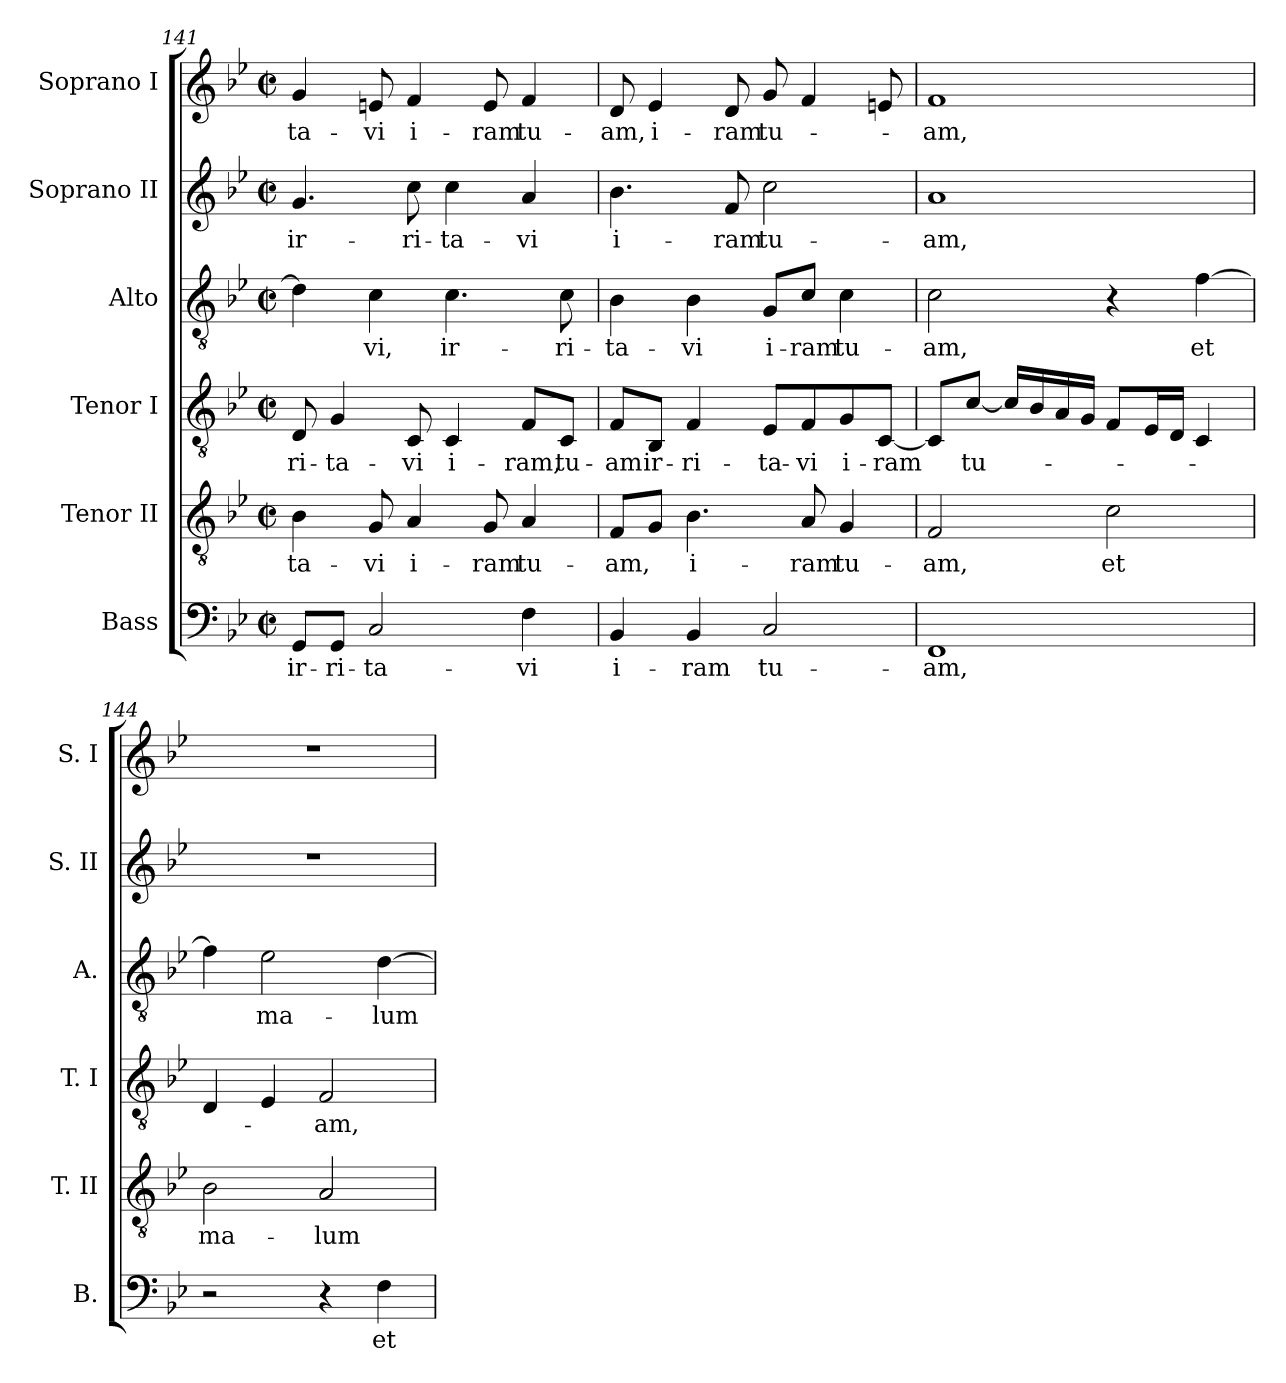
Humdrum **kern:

**kern	**text	**kern	**text	**kern	**text	**kern	**text	**kern	**text	**kern	**text
*part6	*part6	*part5	*part5	*part4	*part4	*part3	*part3	*part2	*part2	*part1	*part1
*staff6	*staff6	*staff5	*staff5	*staff4	*staff4	*staff3	*staff3	*staff2	*staff2	*staff1	*staff1
*I"Bass	*	*I"Tenor II	*	*I"Tenor I	*	*I"Alto	*	*I"Soprano II	*	*I"Soprano I	*
*I'B.	*	*I'T. II	*	*I'T. I	*	*I'A.	*	*I'S. II	*	*I'S. I	*
!!LO:LB:g=z
*clefF4	*	*clefGv2	*	*clefGv2	*	*clefGv2	*	*clefG2	*	*clefG2	*
*	*	*ITrd7c12	*	*ITrd7c12	*	*	*	*	*	*	*
*k[b-e-]	*	*k[b-e-]	*	*k[b-e-]	*	*k[b-e-]	*	*k[b-e-]	*	*k[b-e-]	*
*g:	*	*g:	*	*g:	*	*g:	*	*g:	*	*g:	*
*M2/2	*	*M2/2	*	*M2/2	*	*M2/2	*	*M2/2	*	*M2/2	*
*met(c|)	*	*met(c|)	*	*met(c|)	*	*met(c|)	*	*met(c|)	*	*met(c|)	*
=141	=141	=141	=141	=141	=141	=141	=141	=141	=141	=141	=141
!	!LO:LY:b:color=#000000	!	!	!	!	!	!	!	!	!	!
!	!	!	!LO:LY:b:color=#000000	!	!	!	!	!	!	!	!
!	!	!	!	!	!LO:LY:b:color=#000000	!	!	!	!	!	!
!	!	!	!	!	!	!	!	!	!LO:LY:b:color=#000000	!	!
!	!	!	!	!	!	!	!	!	!	!	!LO:LY:b:color=#000000
8GGi/L	ir-	4BB-i\	-ta-	8DDi/	-ri-	4di\]	.	4.gi/	ir-	4gi/	-ta-
!	!LO:LY:b:color=#000000	!	!	!	!	!	!	!	!	!	!
!	!	!	!	!	!LO:LY:b:color=#000000	!	!	!	!	!	!
8GGi/J	-ri-	.	.	4GGi/	-ta-	.	.	.	.	.	.
!	!LO:LY:b:color=#000000	!	!	!	!	!	!	!	!	!	!
!	!	!	!LO:LY:b:color=#000000	!	!	!	!	!	!	!	!
!	!	!	!	!	!	!	!LO:LY:b:color=#000000	!	!	!	!
!	!	!	!	!	!	!	!	!	!	!	!LO:LY:b:color=#000000
2Ci/	-ta-	8GGi/	-vi	.	.	4ci\	-vi,	.	.	8eni/	-vi
!	!	!	!LO:LY:b:color=#000000	!	!	!	!	!	!	!	!
!	!	!	!	!	!LO:LY:b:color=#000000	!	!	!	!	!	!
!	!	!	!	!	!	!	!	!	!LO:LY:b:color=#000000	!	!
!	!	!	!	!	!	!	!	!	!	!	!LO:LY:b:color=#000000
.	.	4AAi/	i-	8CCi/	-vi	.	.	8cci\	-ri-	4fi/	i-
!	!	!	!	!	!LO:LY:b:color=#000000	!	!	!	!	!	!
!	!	!	!	!	!	!	!LO:LY:b:color=#000000	!	!	!	!
!	!	!	!	!	!	!	!	!	!LO:LY:b:color=#000000	!	!
.	.	.	.	4CCi/	i-	4.ci\	ir-	4cci\	-ta-	.	.
!	!	!	!LO:LY:b:color=#000000	!	!	!	!	!	!	!	!
!	!	!	!	!	!	!	!	!	!	!	!LO:LY:b:color=#000000
.	.	8GGi/	-ram	.	.	.	.	.	.	8ei/	-ram
!	!LO:LY:b:color=#000000	!	!	!	!	!	!	!	!	!	!
!	!	!	!LO:LY:b:color=#000000	!	!	!	!	!	!	!	!
!	!	!	!	!	!LO:LY:b:color=#000000	!	!	!	!	!	!
!	!	!	!	!	!	!	!	!	!LO:LY:b:color=#000000	!	!
!	!	!	!	!	!	!	!	!	!	!	!LO:LY:b:color=#000000
4Fi\	-vi	4AAi/	tu-	8FFi/L	-ram,	.	.	4ai/	-vi	4fi/	tu-
!	!	!	!	!	!LO:LY:b:color=#000000	!	!	!	!	!	!
!	!	!	!	!	!	!	!LO:LY:b:color=#000000	!	!	!	!
.	.	.	.	8CCi/J	tu-	8ci\	-ri-	.	.	.	.
=142	=142	=142	=142	=142	=142	=142	=142	=142	=142	=142	=142
!	!LO:LY:b:color=#000000	!	!	!	!	!	!	!	!	!	!
!	!	!	!LO:LY:b:color=#000000	!	!	!	!	!	!	!	!
!	!	!	!	!	!LO:LY:b:color=#000000	!	!	!	!	!	!
!	!	!	!	!	!	!	!LO:LY:b:color=#000000	!	!	!	!
!	!	!	!	!	!	!	!	!	!LO:LY:b:color=#000000	!	!
!	!	!	!	!	!	!	!	!	!	!	!LO:LY:b:color=#000000
4BB-i/	i-	8FFi/L	-am,	8FFi/L	-am	4B-i\	-ta-	4.b-i\	i-	8di/	-am,
!	!	!	!	!	!LO:LY:b:color=#000000	!	!	!	!	!	!
!	!	!	!	!	!	!	!	!	!	!	!LO:LY:b:color=#000000
.	.	8GGi/J	.	8BBB-i/J	ir-	.	.	.	.	4e-i/	i-
!	!LO:LY:b:color=#000000	!	!	!	!	!	!	!	!	!	!
!	!	!	!LO:LY:b:color=#000000	!	!	!	!	!	!	!	!
!	!	!	!	!	!LO:LY:b:color=#000000	!	!	!	!	!	!
!	!	!	!	!	!	!	!LO:LY:b:color=#000000	!	!	!	!
4BB-i/	-ram	4.BB-i\	i-	4FFi/	-ri-	4B-i\	-vi	.	.	.	.
!	!	!	!	!	!	!	!	!	!LO:LY:b:color=#000000	!	!
!	!	!	!	!	!	!	!	!	!	!	!LO:LY:b:color=#000000
.	.	.	.	.	.	.	.	8fi/	-ram	8di/	-ram
!	!LO:LY:b:color=#000000	!	!	!	!	!	!	!	!	!	!
!	!	!	!	!	!LO:LY:b:color=#000000	!	!	!	!	!	!
!	!	!	!	!	!	!	!LO:LY:b:color=#000000	!	!	!	!
!	!	!	!	!	!	!	!	!	!LO:LY:b:color=#000000	!	!
!	!	!	!	!	!	!	!	!	!	!	!LO:LY:b:color=#000000
2Ci/	tu-	.	.	8EE-i/L	-ta-	8Gi/L	i-	2cci\	tu-	8gi/	tu-
!	!	!	!LO:LY:b:color=#000000	!	!	!	!	!	!	!	!
!	!	!	!	!	!LO:LY:b:color=#000000	!	!	!	!	!	!
!	!	!	!	!	!	!	!LO:LY:b:color=#000000	!	!	!	!
.	.	8AAi/	-ram	8FFi/	-vi	8ci/J	-ram	.	.	4fi/	.
!	!	!	!LO:LY:b:color=#000000	!	!	!	!	!	!	!	!
!	!	!	!	!	!LO:LY:b:color=#000000	!	!	!	!	!	!
!	!	!	!	!	!	!	!LO:LY:b:color=#000000	!	!	!	!
.	.	4GGi/	tu-	8GGi/	i-	4ci\	tu-	.	.	.	.
!	!	!	!	!	!LO:LY:b:color=#000000	!	!	!	!	!	!
.	.	.	.	[<8CCi/J	-ram	.	.	.	.	8eni/	.
=143	=143	=143	=143	=143	=143	=143	=143	=143	=143	=143	=143
!	!LO:LY:b:color=#000000	!	!	!	!	!	!	!	!	!	!
!	!	!	!LO:LY:b:color=#000000	!	!	!	!	!	!	!	!
!	!	!	!	!	!	!	!LO:LY:b:color=#000000	!	!	!	!
!	!	!	!	!	!	!	!	!	!LO:LY:b:color=#000000	!	!
!	!	!	!	!	!	!	!	!	!	!	!LO:LY:b:color=#000000
1FFi	-am,	2FFi/	-am,	8CCi/L]	.	2ci\	-am,	1ai	-am,	1fi	-am,
!	!	!	!	!	!LO:LY:b:color=#000000	!	!	!	!	!	!
.	.	.	.	[<8Ci/J	tu-	.	.	.	.	.	.
.	.	.	.	16Ci/LL]	.	.	.	.	.	.	.
.	.	.	.	16BB-i/	.	.	.	.	.	.	.
.	.	.	.	16AAi/	.	.	.	.	.	.	.
.	.	.	.	16GGi/JJ	.	.	.	.	.	.	.
!	!	!	!LO:LY:b:color=#000000	!	!	!	!	!	!	!	!
.	.	2Ci\	et	8FFi/L	.	4r	.	.	.	.	.
.	.	.	.	16EE-i/L	.	.	.	.	.	.	.
.	.	.	.	16DDi/JJ	.	.	.	.	.	.	.
!	!	!	!	!	!	!	!LO:LY:b:color=#000000	!	!	!	!
.	.	.	.	4CCi/	.	[>4fi\	et	.	.	.	.
!!LO:PB:g=z
=144	=144	=144	=144	=144	=144	=144	=144	=144	=144	=144	=144
!	!	!	!LO:LY:b:color=#000000	!	!	!	!	!	!	!	!
2r	.	2BB-i\	ma-	4DDi/	.	4fi\]	.	1r	.	1r	.
!	!	!	!	!	!	!	!LO:LY:b:color=#000000	!	!	!	!
.	.	.	.	4EE-i/	.	2e-i\	ma-	.	.	.	.
!	!	!	!LO:LY:b:color=#000000	!	!	!	!	!	!	!	!
!	!	!	!	!	!LO:LY:b:color=#000000	!	!	!	!	!	!
4r	.	2AAi/	-lum	2FFi/	-am,	.	.	.	.	.	.
!	!LO:LY:b:color=#000000	!	!	!	!	!	!	!	!	!	!
!	!	!	!	!	!	!	!LO:LY:b:color=#000000	!	!	!	!
4Fi\	et	.	.	.	.	[>4di\	-lum	.	.	.	.
=	=	=	=	=	=	=	=	=	=	=	=
*-	*-	*-	*-	*-	*-	*-	*-	*-	*-	*-	*-
